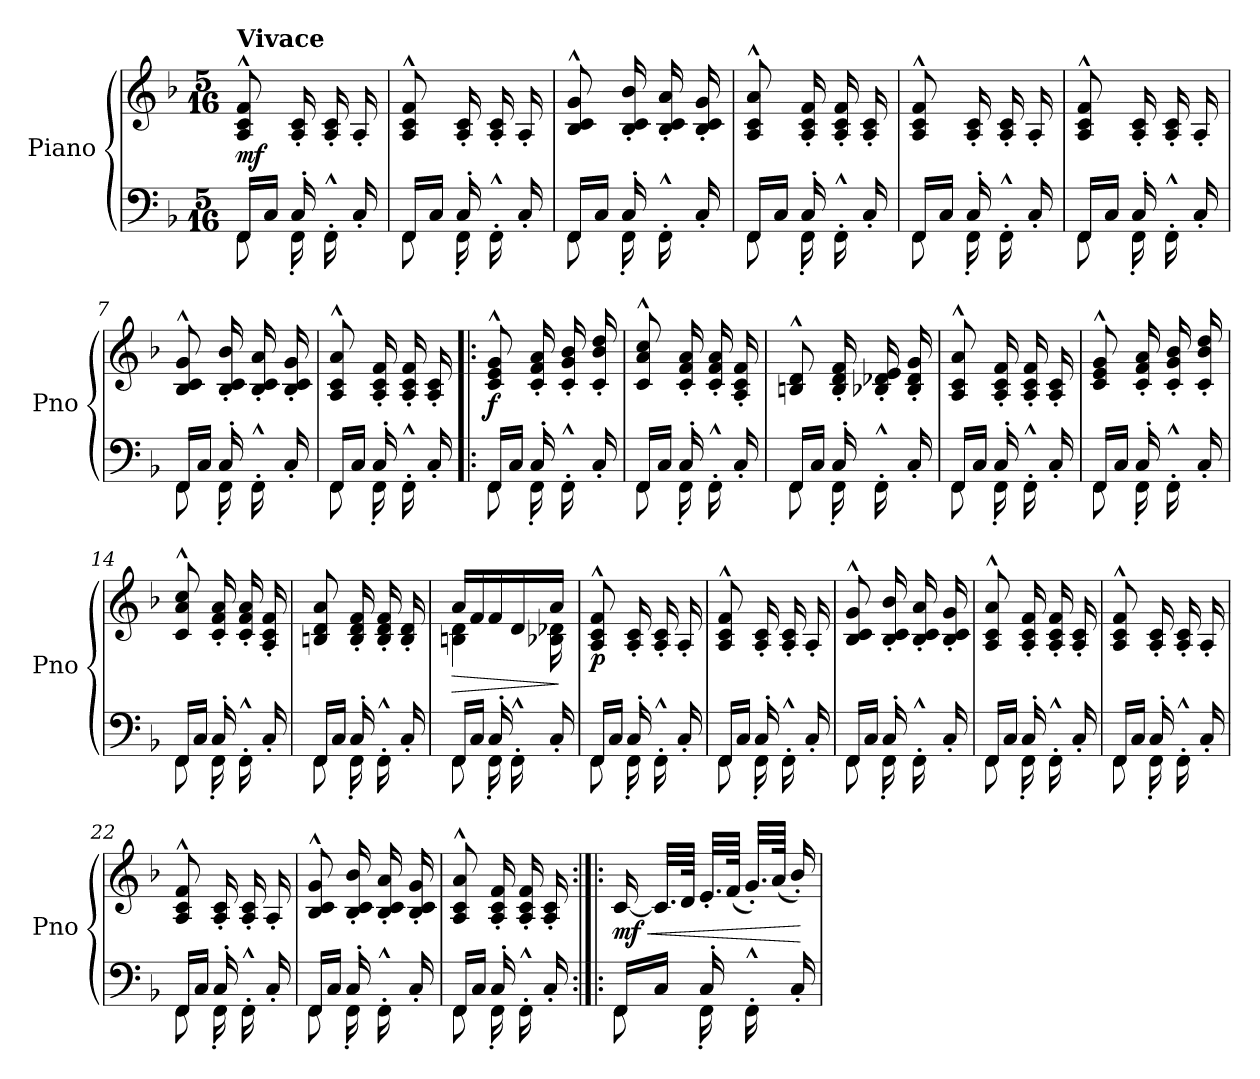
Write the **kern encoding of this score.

**kern	**kern	**dynam
*part1	*part1	*part1
*staff2	*staff1	*staff1/2
*I"Piano	*	*
*I'Pno	*	*
*clefF4	*clefG2	*
*k[b-]	*k[b-]	*
*M5/16	*M5/16	*
=1	=1	=1
*^	*	*
!	!	!LO:TX:a:B:t=Vivace	!
!	!	!	!LO:DY:b
16FF/LL	8FF\	8A/^^ 8c/^^ 8f/^^	mf
16C/JJ	.	.	.
16C'/	16FF'\	16A/' 16c/'	.
16FF'^^\	8ryy	16A/' 16c/'	.
16C'/	.	16A'/	.
=2	=2	=2	=2
16FF/LL	8FF\	8A/^^ 8c/^^ 8f/^^	.
16C/JJ	.	.	.
16C'/	16FF'\	16A/' 16c/'	.
16FF'^^\	8ryy	16A/' 16c/'	.
16C'/	.	16A'/	.
=3	=3	=3	=3
16FF/LL	8FF\	8B-/^^ 8c/^^ 8g/^^	.
16C/JJ	.	.	.
16C'/	16FF'\	16B-/' 16c/' 16b-/'	.
16FF'^^\	8ryy	16B-/' 16c/' 16a/'	.
16C'/	.	16B-/' 16c/' 16g/'	.
=4	=4	=4	=4
16FF/LL	8FF\	8A/^^ 8c/^^ 8a/^^	.
16C/JJ	.	.	.
16C'/	16FF'\	16A/' 16c/' 16f/'	.
16FF'^^\	8ryy	16A/' 16c/' 16f/'	.
16C'/	.	16A/' 16c/'	.
!!LO:LB:g=z
=5	=5	=5	=5
16FF/LL	8FF\	8A/^^ 8c/^^ 8f/^^	.
16C/JJ	.	.	.
16C'/	16FF'\	16A/' 16c/'	.
16FF'^^\	8ryy	16A/' 16c/'	.
16C'/	.	16A'/	.
=6	=6	=6	=6
16FF/LL	8FF\	8A/^^ 8c/^^ 8f/^^	.
16C/JJ	.	.	.
16C'/	16FF'\	16A/' 16c/'	.
16FF'^^\	8ryy	16A/' 16c/'	.
16C'/	.	16A'/	.
=7	=7	=7	=7
16FF/LL	8FF\	8B-/^^ 8c/^^ 8g/^^	.
16C/JJ	.	.	.
16C'/	16FF'\	16B-/' 16c/' 16b-/'	.
16FF'^^\	8ryy	16B-/' 16c/' 16a/'	.
16C'/	.	16B-/' 16c/' 16g/'	.
=8	=8	=8	=8
16FF/LL	8FF\	8A/^^ 8c/^^ 8a/^^	.
16C/JJ	.	.	.
16C'/	16FF'\	16A/' 16c/' 16f/'	.
16FF'^^\	8ryy	16A/' 16c/' 16f/'	.
16C'/	.	16A/' 16c/'	.
!!LO:LB:g=z
=9!|:	=9!|:	=9!|:	=9!|:
!	!	!	!LO:DY:b
16FF/LL	8FF\	8c/^^ 8e/^^ 8g/^^	f
16C/JJ	.	.	.
16C'/	16FF'\	16c/' 16f/' 16a/'	.
16FF'^^\	8ryy	16c/' 16g/' 16b-/'	.
16C'/	.	16c/' 16b-/' 16dd/'	.
=10	=10	=10	=10
16FF/LL	8FF\	8c/^^ 8a/^^ 8cc/^^	.
16C/JJ	.	.	.
16C'/	16FF'\	16c/' 16f/' 16a/'	.
16FF'^^\	8ryy	16c/' 16f/' 16a/'	.
16C'/	.	16A/' 16c/' 16f/'	.
=11	=11	=11	=11
16FF/LL	8FF\	8Bn/^^ 8d/^^	.
16C/JJ	.	.	.
16C'/	16FF'\	16B/' 16d/' 16f/'	.
16FF'^^\	8ryy	16B-X/' 16d-X/' 16e/'	.
16C'/	.	16B-/' 16d-/' 16g/'	.
=12	=12	=12	=12
16FF/LL	8FF\	8A/^^ 8c/^^ 8a/^^	.
16C/JJ	.	.	.
16C'/	16FF'\	16A/' 16c/' 16f/'	.
16FF'^^\	8ryy	16A/' 16c/' 16f/'	.
16C'/	.	16A/' 16c/'	.
=13	=13	=13	=13
16FF/LL	8FF\	8c/^^ 8e/^^ 8g/^^	.
16C/JJ	.	.	.
16C'/	16FF'\	16c/' 16f/' 16a/'	.
16FF'^^\	8ryy	16c/' 16g/' 16b-/'	.
16C'/	.	16c/' 16b-/' 16dd/'	.
!!LO:LB:g=z
=14	=14	=14	=14
16FF/LL	8FF\	8c/^^ 8a/^^ 8cc/^^	.
16C/JJ	.	.	.
16C'/	16FF'\	16c/' 16f/' 16a/'	.
16FF'^^\	8ryy	16c/' 16f/' 16a/'	.
16C'/	.	16A/' 16c/' 16f/'	.
=15	=15	=15	=15
16FF/LL	(8FF\	8Bn/ 8d/ 8a/	.
16C/JJ	.	.	.
16C'/	16FF'\	16B/' 16d/' 16f/'	.
16FF'^^\	8ryy	16B/' 16d/' 16f/'	.
16C'/	.	16B/' 16d/'	.
=16	=16	=16	=16
!	!	!	!LO:HP:b
*	*	*^	*
16FF/LL	8FF\	16a/LL	4Bn\ 4d\	>
16C/JJ	.	16f/	.	.
16C'/	16FF'\	16f/	.	.
16FF'^^\	8ryy	16d/	.	.
16C'/	.	16a/JJ)	16B-X\ 16d-X\	.
*v	*v	*	*	*
*	*v	*v	*
.	.	]
=17	=17	=17
*^	*	*
!	!	!	!LO:DY:b
16FF/LL	8FF\	8A/^^ 8c/^^ 8f/^^	p
16C/JJ	.	.	.
16C'/	16FF'\	16A/' 16c/'	.
16FF'^^\	8ryy	16A/' 16c/'	.
16C'/	.	16A'/	.
=18	=18	=18	=18
16FF/LL	8FF\	8A/^^ 8c/^^ 8f/^^	.
16C/JJ	.	.	.
16C'/	16FF'\	16A/' 16c/'	.
16FF'^^\	8ryy	16A/' 16c/'	.
16C'/	.	16A'/	.
!!LO:LB:g=z
=19	=19	=19	=19
16FF/LL	8FF\	8B-/^^ 8c/^^ 8g/^^	.
16C/JJ	.	.	.
16C'/	16FF'\	16B-/' 16c/' 16b-/'	.
16FF'^^\	8ryy	16B-/' 16c/' 16a/'	.
16C'/	.	16B-/' 16c/' 16g/'	.
=20	=20	=20	=20
16FF/LL	8FF\	8A/^^ 8c/^^ 8a/^^	.
16C/JJ	.	.	.
16C'/	16FF'\	16A/' 16c/' 16f/'	.
16FF'^^\	8ryy	16A/' 16c/' 16f/'	.
16C'/	.	16A/' 16c/'	.
=21	=21	=21	=21
16FF/LL	8FF\	8A/^^ 8c/^^ 8f/^^	.
16C/JJ	.	.	.
16C'/	16FF'\	16A/' 16c/'	.
16FF'^^\	8ryy	16A/' 16c/'	.
16C'/	.	16A'/	.
=22	=22	=22	=22
16FF/LL	8FF\	8A/^^ 8c/^^ 8f/^^	.
16C/JJ	.	.	.
16C'/	16FF'\	16A/' 16c/'	.
16FF'^^\	8ryy	16A/' 16c/'	.
16C'/	.	16A'/	.
=23	=23	=23	=23
16FF/LL	8FF\	8B-/^^ 8c/^^ 8g/^^	.
16C/JJ	.	.	.
16C'/	16FF'\	16B-/' 16c/' 16b-/'	.
16FF'^^\	8ryy	16B-/' 16c/' 16a/'	.
16C'/	.	16B-/' 16c/' 16g/'	.
=24	=24	=24	=24
16FF/LL	(8FF\	8A/^^ 8c/^^ 8a/^^	.
16C/JJ	.	.	.
16C'/	16FF'\	16A/' 16c/' 16f/'	.
16FF'^^\	8ryy	16A/' 16c/' 16f/'	.
16C'/	.	16A/' 16c/'	.
!!LO:PB:g=z
=25:|!|:	=25:|!|:	=25:|!|:	=25:|!|:
!	!	!	!LO:HP:b
!	!	!	!LO:DY:n=1:b
16FF/LL	8FF\	[16c/	< mf
16C/JJ	.	32.c/LLL]	.
.	.	64d/JJJk	.
16C'/	16FF'\	32.e'/LLL)	.
.	.	(64f/JJJk	.
16FF'^^\	8ryy	32.g'/LLL)	.
.	.	(64a/JJJk	.
16C'/	.	16b-'/)	.
*v	*v	*	*
.	.	[
=	=	=
*-	*-	*-
